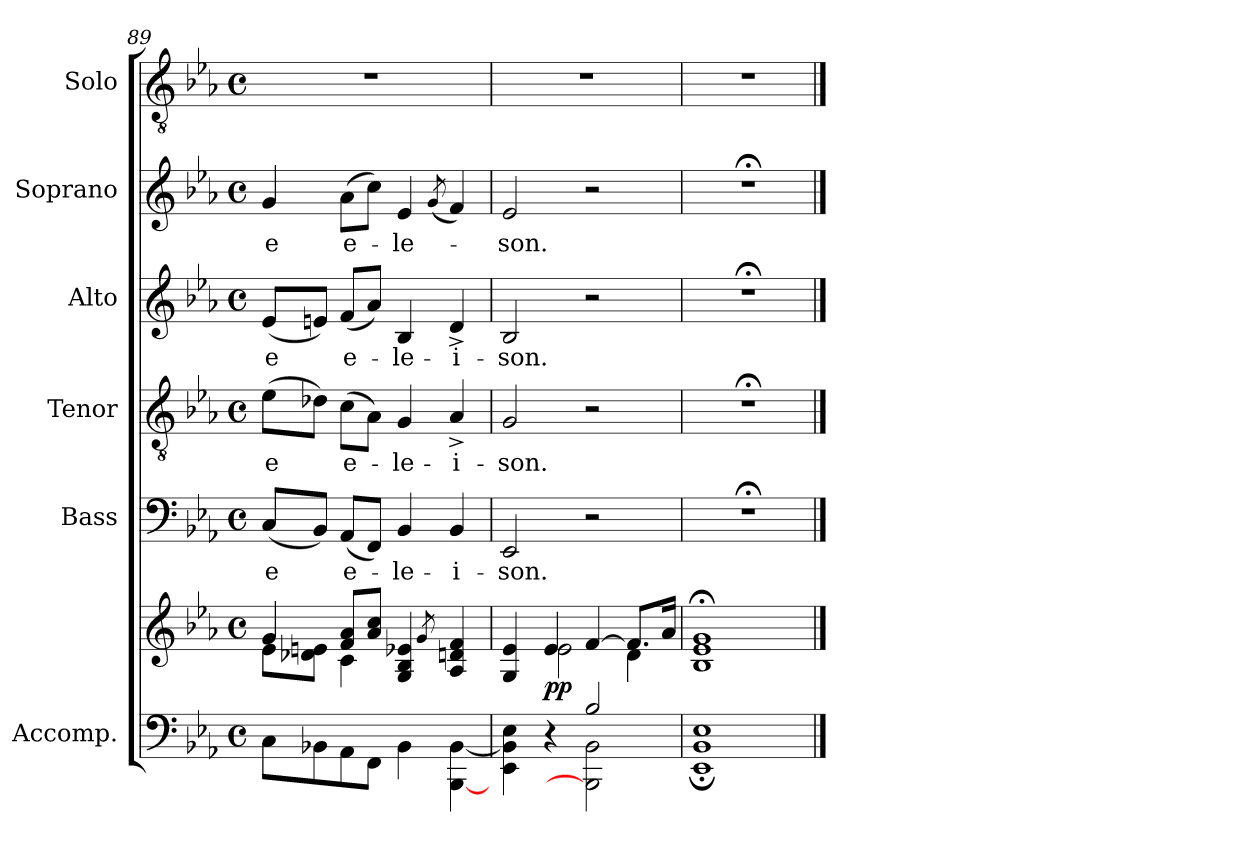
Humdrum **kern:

**kern	**kern	**dynam	**kern	**text	**kern	**text	**kern	**text	**kern	**text	**kern
*part6	*part6	*part6	*part5	*part5	*part4	*part4	*part3	*part3	*part2	*part2	*part1
*staff7	*staff6	*staff6/7	*staff5	*staff5	*staff4	*staff4	*staff3	*staff3	*staff2	*staff2	*staff1
*I"Accomp.	*	*	*I"Bass	*	*I"Tenor	*	*I"Alto	*	*I"Soprano	*	*I"Solo
*	*	*	*I'B	*	*I'T	*	*I'A	*	*I'S	*	*I'Solo
*clefF4	*clefG2	*	*clefF4	*	*clefGv2	*	*clefG2	*	*clefG2	*	*clefGv2
*k[b-e-a-]	*k[b-e-a-]	*	*k[b-e-a-]	*	*k[b-e-a-]	*	*k[b-e-a-]	*	*k[b-e-a-]	*	*k[b-e-a-]
*E-:	*E-:	*	*E-:	*	*E-:	*	*E-:	*	*E-:	*	*E-:
*M4/4	*M4/4	*	*M4/4	*	*M4/4	*	*M4/4	*	*M4/4	*	*M4/4
*met(c)	*met(c)	*	*met(c)	*	*met(c)	*	*met(c)	*	*met(c)	*	*met(c)
=89	=89	=89	=89	=89	=89	=89	=89	=89	=89	=89	=89
*^	*^	*	*	*	*	*	*	*	*	*	*
!	!	!	!	!	!	!LO:LY:b	!	!LO:LY:b	!	!LO:LY:b	!	!LO:LY:b	!
1ryy	8C\L	4g/	8e-\L	.	(<8C/L	e	(>8e-\L	e	(<8e-/L	e	4g/	e	1r
.	8BB-X\	.	8d-X\ 8en\J	.	8BB-i/J)	.	8d-X\J)	.	8en/J)	.	.	.	.
!	!	!	!	!	!	!LO:LY:b	!	!LO:LY:b	!	!LO:LY:b	!	!LO:LY:b	!
.	8AA-\	8f/ 8a-/L	4c\	.	(<8AA-/L	e-	(>8c\L	e-	(<8f/L	e-	(>8a-\L	e-	.
.	8FF\J	8a-/ 8cc/J	.	.	8FF/J)	.	8A-\J)	.	8a-/J)	.	8cc\J)	.	.
!	!	!	!	!	!	!LO:LY:b	!	!LO:LY:b	!	!LO:LY:b	!	!LO:LY:b	!
.	4BB-\	4G/ 4B-/ 4e-i/	2ryy	.	4BB-/	le-	4G/	le-	4B-/	le-	4e-/	le-	.
.	.	8qg/	.	.	.	.	.	.	.	.	(<8qg/	.	.
!	!	!	!	!	!	!LO:LY:b	!	!LO:LY:b	!	!LO:LY:b	!	!	!
.	[4BBB-\ [4BB-\	4A-/ 4dn/ 4f/	.	.	4BB-/	-i-	4A-^/	-i-	4d^/	-i-	4f/)	.	.
=90	=90	=90	=90	=90	=90	=90	=90	=90	=90	=90	=90	=90	=90
!	!	!	!	!	!	!LO:LY:b	!	!LO:LY:b	!	!LO:LY:b	!	!LO:LY:b	!
2ryy	4EE-\ 4BB-\] 4E-\	4G/ 4e-/	4ryy	.	2EE-/	-son.	2G/	-son.	2B-/	-son.	2e-/	son.	1r
!	!	!	!	!LO:DY:b	!	!	!	!	!	!	!	!	!
.	4r	4e-/	2e-\	pp	.	.	.	.	.	.	.	.	.
2B-/	2BBB-\] 2BB-\	[4f/	.	.	2r	.	2r	.	2r	.	2r	.	.
.	.	8.f/L]	4d\	.	.	.	.	.	.	.	.	.	.
.	.	16a-/Jk	.	.	.	.	.	.	.	.	.	.	.
=91	=91	=91	=91	=91	=91	=91	=91	=91	=91	=91	=91	=91	=91
2.ryy	1EE-; 1BB-; 1E-;	1B-;< 1e-;< 1g;<	2.ryy	.	1r;<	.	1r;<	.	1r;<	.	1r;<	.	1r
4ryy	.	.	4ryy	.	.	.	.	.	.	.	.	.	.
*v	*v	*	*	*	*	*	*	*	*	*	*	*	*
*	*v	*v	*	*	*	*	*	*	*	*	*	*
==	==	==	==	==	==	==	==	==	==	==	==
*-	*-	*-	*-	*-	*-	*-	*-	*-	*-	*-	*-
